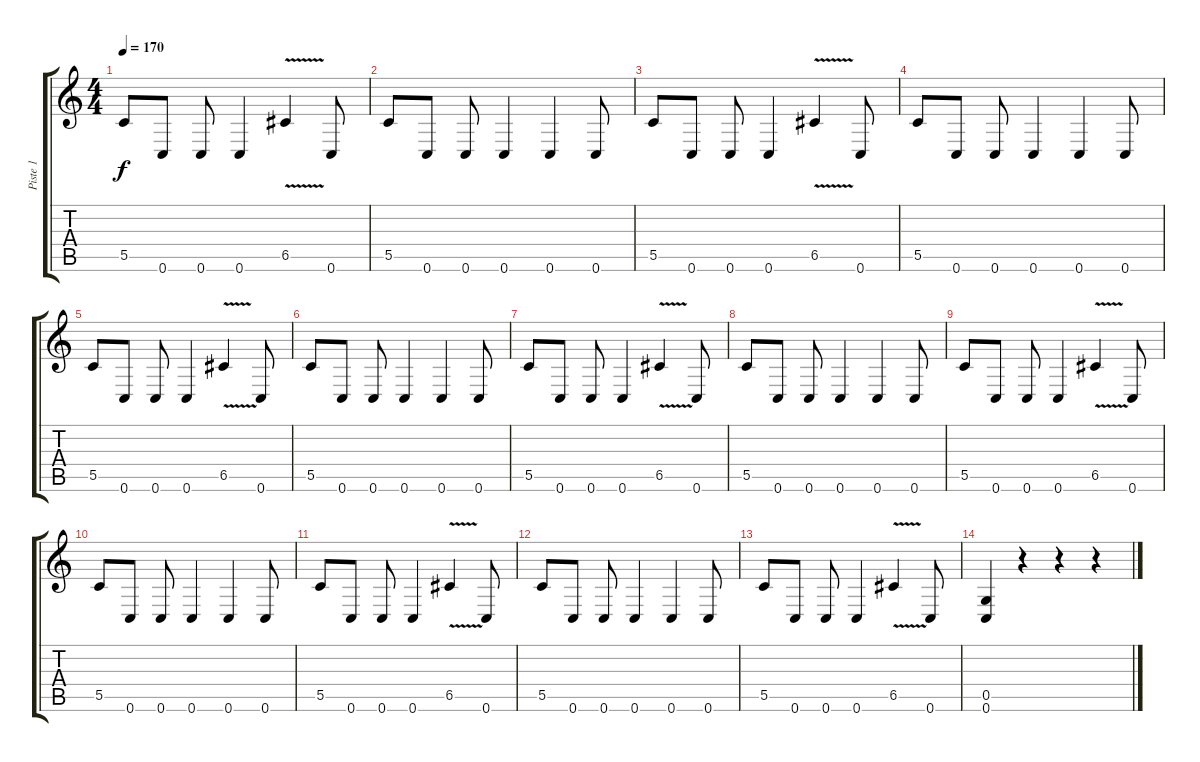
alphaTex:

\track ("Piste 1" "Piste 1") {instrument distortionguitar}
\staff {score tabs}
\tuning (D4 A3 F3 C3 G2 C2) {hide}
\ts (4 4)
\tempo 170
\clef g2
\ks c
5.5.8{dy f} 0.6.8 0.6.8 0.6.4 6.5{v}.4 0.6.8 |
5.5.8 0.6.8 0.6.8 0.6.4 0.6.4 0.6.8 |
5.5.8 0.6.8 0.6.8 0.6.4 6.5{v}.4 0.6.8 |
5.5.8 0.6.8 0.6.8 0.6.4 0.6.4 0.6.8 |
5.5.8 0.6.8 0.6.8 0.6.4 6.5{v}.4 0.6.8 |
5.5.8 0.6.8 0.6.8 0.6.4 0.6.4 0.6.8 |
5.5.8 0.6.8 0.6.8 0.6.4 6.5{v}.4 0.6.8 |
5.5.8 0.6.8 0.6.8 0.6.4 0.6.4 0.6.8 |
5.5.8 0.6.8 0.6.8 0.6.4 6.5{v}.4 0.6.8 |
5.5.8 0.6.8 0.6.8 0.6.4 0.6.4 0.6.8 |
5.5.8 0.6.8 0.6.8 0.6.4 6.5{v}.4 0.6.8 |
5.5.8 0.6.8 0.6.8 0.6.4 0.6.4 0.6.8 |
5.5.8 0.6.8 0.6.8 0.6.4 6.5{v}.4 0.6.8 |
(0.5 0.6).4 r.4 r.4 r.4
